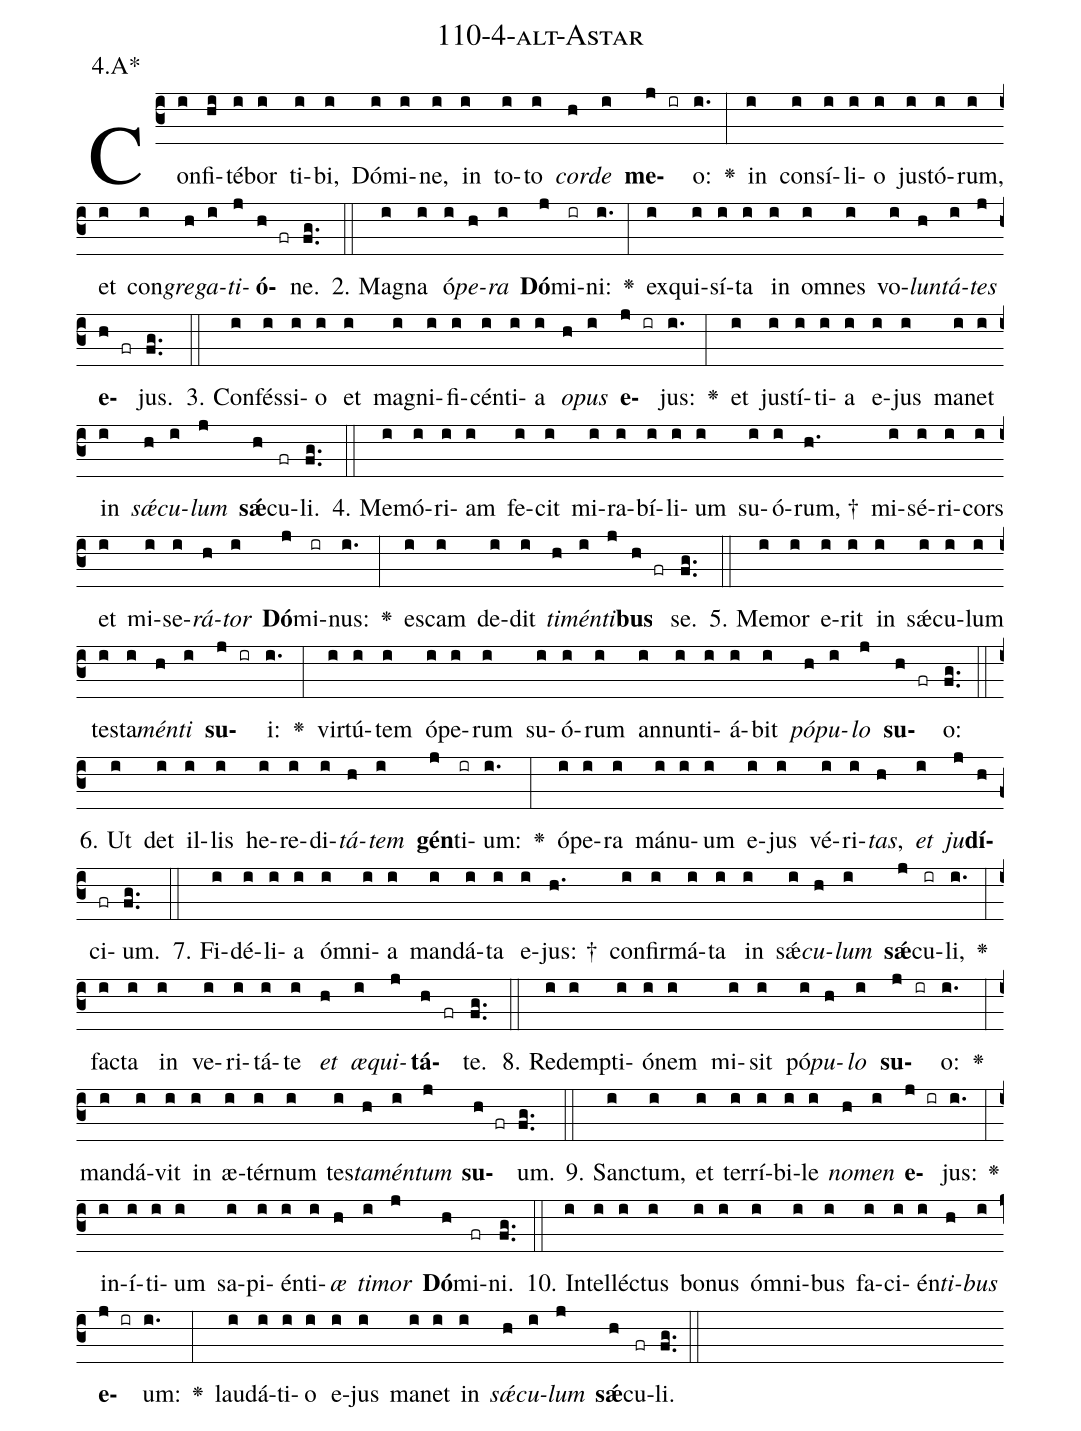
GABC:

name: 110-4-alt-Astar;
annotation: 4.A*;
%%
(c3)Con(i)fi(hi)té(i)bor(i) ti(i)bi,(i) Dó(i)mi(i)ne,(i) in(i) to(i)to(i) <i>cor</i>(h)<i>de</i>(i) <b>me</b>(j ir)o:(i.) <v>\greheightstar</v>(:) in(i) con(i)sí(i)li(i)o(i) jus(i)tó(i)rum,(i) et(i) con(i)<i>gre</i>(h)<i>ga</i>(i)<i>ti</i>(j)<b>ó</b>(h fr)ne.(fg..) (::)
2. Ma(i)gna(i) ó(i)<i>pe</i>(h)<i>ra</i>(i) <b>Dó</b>(j)mi(ir)ni:(i.) <v>\greheightstar</v>(:) ex(i)qui(i)sí(i)ta(i) in(i) om(i)nes(i) vo(i)<i>lun</i>(h)<i>tá</i>(i)<i>tes</i>(j) <b>e</b>(h fr)jus.(fg..) (::)
3. Con(i)fés(i)si(i)o(i) et(i) ma(i)gni(i)fi(i)cén(i)ti(i)a(i) <i>o</i>(h)<i>pus</i>(i) <b>e</b>(j ir)jus:(i.) <v>\greheightstar</v>(:) et(i) jus(i)tí(i)ti(i)a(i) e(i)jus(i) ma(i)net(i) in(i) <i>sǽ</i>(h)<i>cu</i>(i)<i>lum</i>(j) <b>sǽ</b>(h)cu(fr)li.(fg..) (::)
4. Me(i)mó(i)ri(i)am(i) fe(i)cit(i) mi(i)ra(i)bí(i)li(i)um(i) su(i)ó(i)rum, †(h.) mi(i)sé(i)ri(i)cors(i) et(i) mi(i)se(i)<i>rá</i>(h)<i>tor</i>(i) <b>Dó</b>(j)mi(ir)nus:(i.) <v>\greheightstar</v>(:) es(i)cam(i) de(i)dit(i) <i>ti</i>(h)<i>mén</i>(i)<i>ti</i>(j)<b>bus</b>(h fr) se.(fg..) (::)
5. Me(i)mor(i) e(i)rit(i) in(i) sǽ(i)cu(i)lum(i) tes(i)ta(i)<i>mén</i>(h)<i>ti</i>(i) <b>su</b>(j ir)i:(i.) <v>\greheightstar</v>(:) vir(i)tú(i)tem(i) ó(i)pe(i)rum(i) su(i)ó(i)rum(i) an(i)nun(i)ti(i)á(i)bit(i) <i>pó</i>(h)<i>pu</i>(i)<i>lo</i>(j) <b>su</b>(h fr)o:(fg..) (::)
6. Ut(i) det(i) il(i)lis(i) he(i)re(i)di(i)<i>tá</i>(h)<i>tem</i>(i) <b>gén</b>(j)ti(ir)um:(i.) <v>\greheightstar</v>(:) ó(i)pe(i)ra(i) má(i)nu(i)um(i) e(i)jus(i) vé(i)ri(i)<i>tas</i>,(h) <i>et</i>(i) <i>ju</i>(j)<b>dí</b>(h)ci(fr)um.(fg..) (::)
7. Fi(i)dé(i)li(i)a(i) óm(i)ni(i)a(i) man(i)dá(i)ta(i) e(i)jus: †(h.) con(i)fir(i)má(i)ta(i) in(i) sǽ(i)<i>cu</i>(h)<i>lum</i>(i) <b>sǽ</b>(j)cu(ir)li,(i.) <v>\greheightstar</v>(:) fac(i)ta(i) in(i) ve(i)ri(i)tá(i)te(i) <i>et</i>(h) <i>æ</i>(i)<i>qui</i>(j)<b>tá</b>(h fr)te.(fg..) (::)
8. Red(i)emp(i)ti(i)ó(i)nem(i) mi(i)sit(i) pó(i)<i>pu</i>(h)<i>lo</i>(i) <b>su</b>(j ir)o:(i.) <v>\greheightstar</v>(:) man(i)dá(i)vit(i) in(i) æ(i)tér(i)num(i) tes(i)<i>ta</i>(h)<i>mén</i>(i)<i>tum</i>(j) <b>su</b>(h fr)um.(fg..) (::)
9. Sanc(i)tum,(i) et(i) ter(i)rí(i)bi(i)le(i) <i>no</i>(h)<i>men</i>(i) <b>e</b>(j ir)jus:(i.) <v>\greheightstar</v>(:) in(i)í(i)ti(i)um(i) sa(i)pi(i)én(i)ti(i)<i>æ</i>(h) <i>ti</i>(i)<i>mor</i>(j) <b>Dó</b>(h)mi(fr)ni.(fg..) (::)
10. In(i)tel(i)léc(i)tus(i) bo(i)nus(i) óm(i)ni(i)bus(i) fa(i)ci(i)én(i)<i>ti</i>(h)<i>bus</i>(i) <b>e</b>(j ir)um:(i.) <v>\greheightstar</v>(:) lau(i)dá(i)ti(i)o(i) e(i)jus(i) ma(i)net(i) in(i) <i>sǽ</i>(h)<i>cu</i>(i)<i>lum</i>(j) <b>sǽ</b>(h)cu(fr)li.(fg..) (::)
